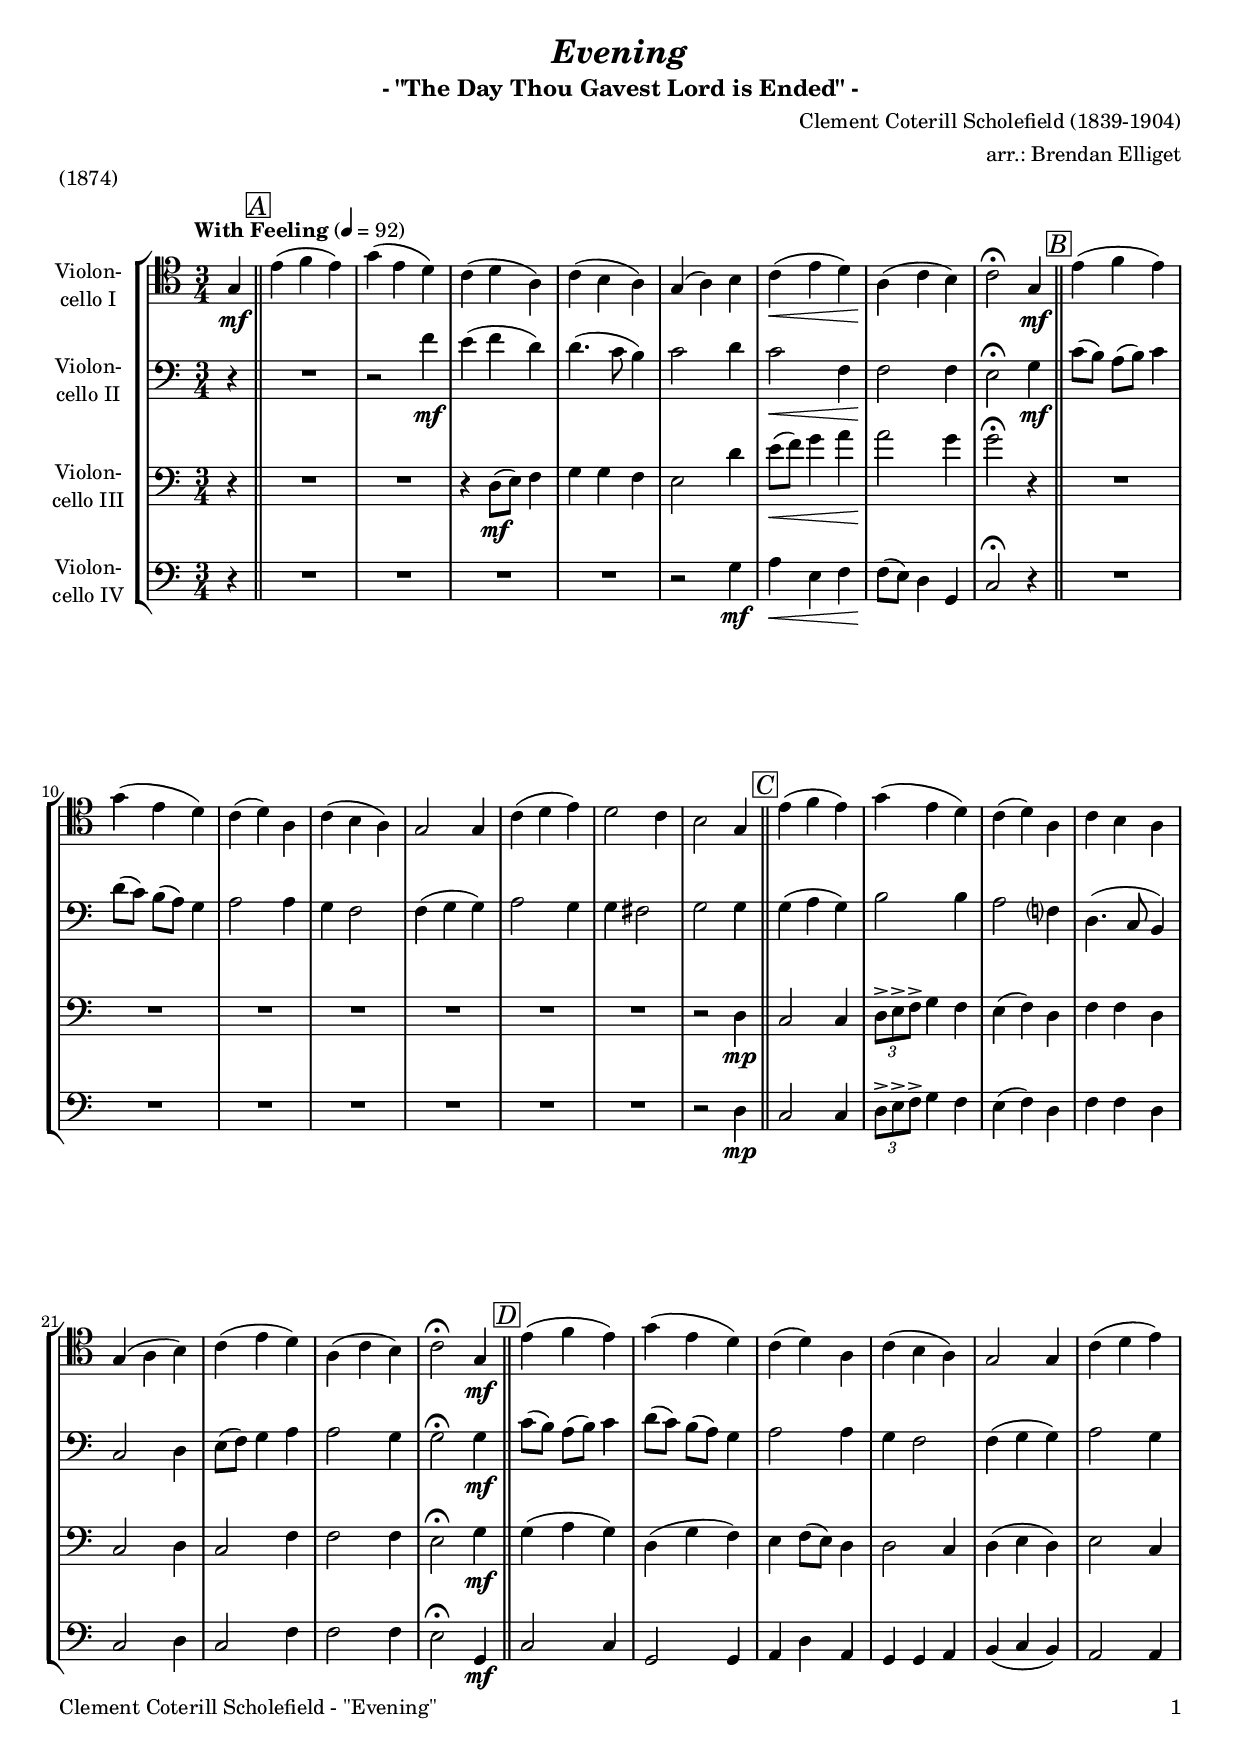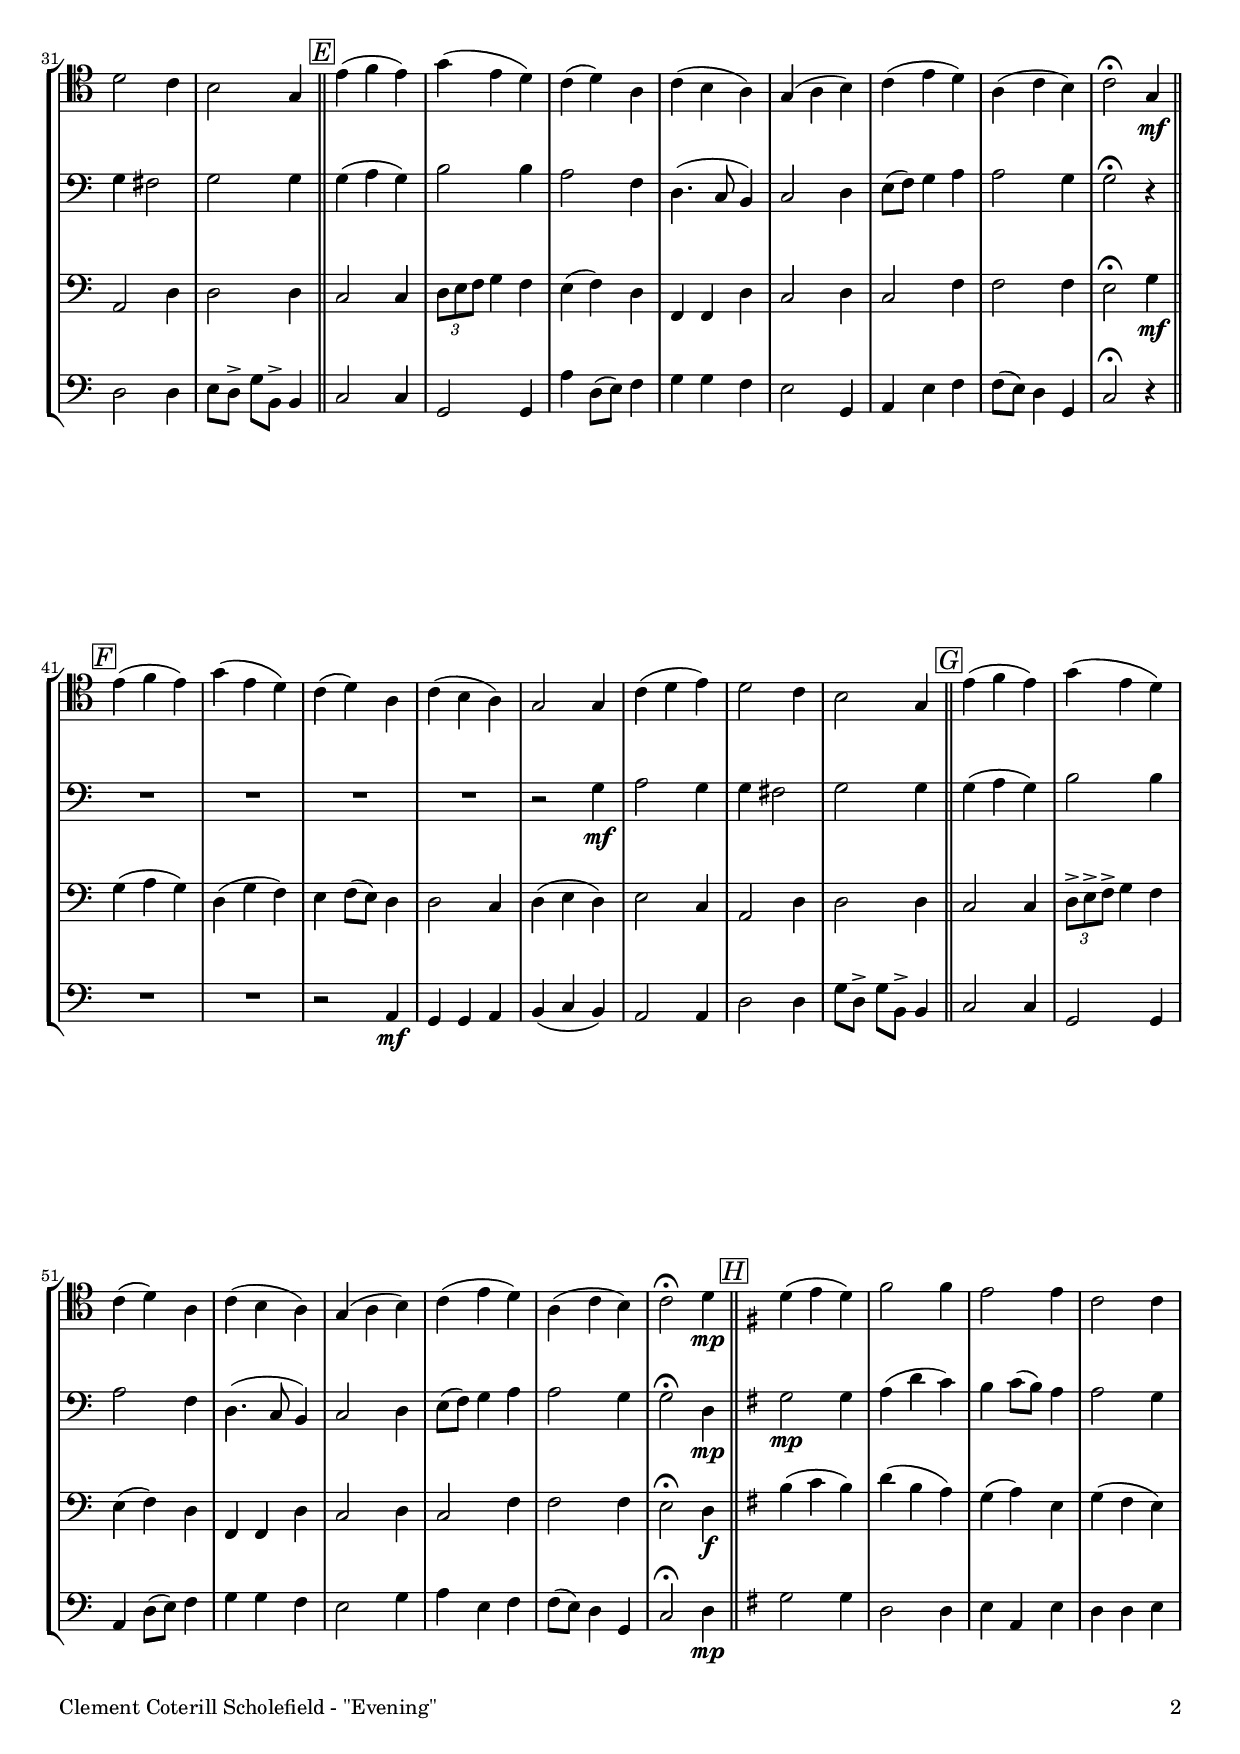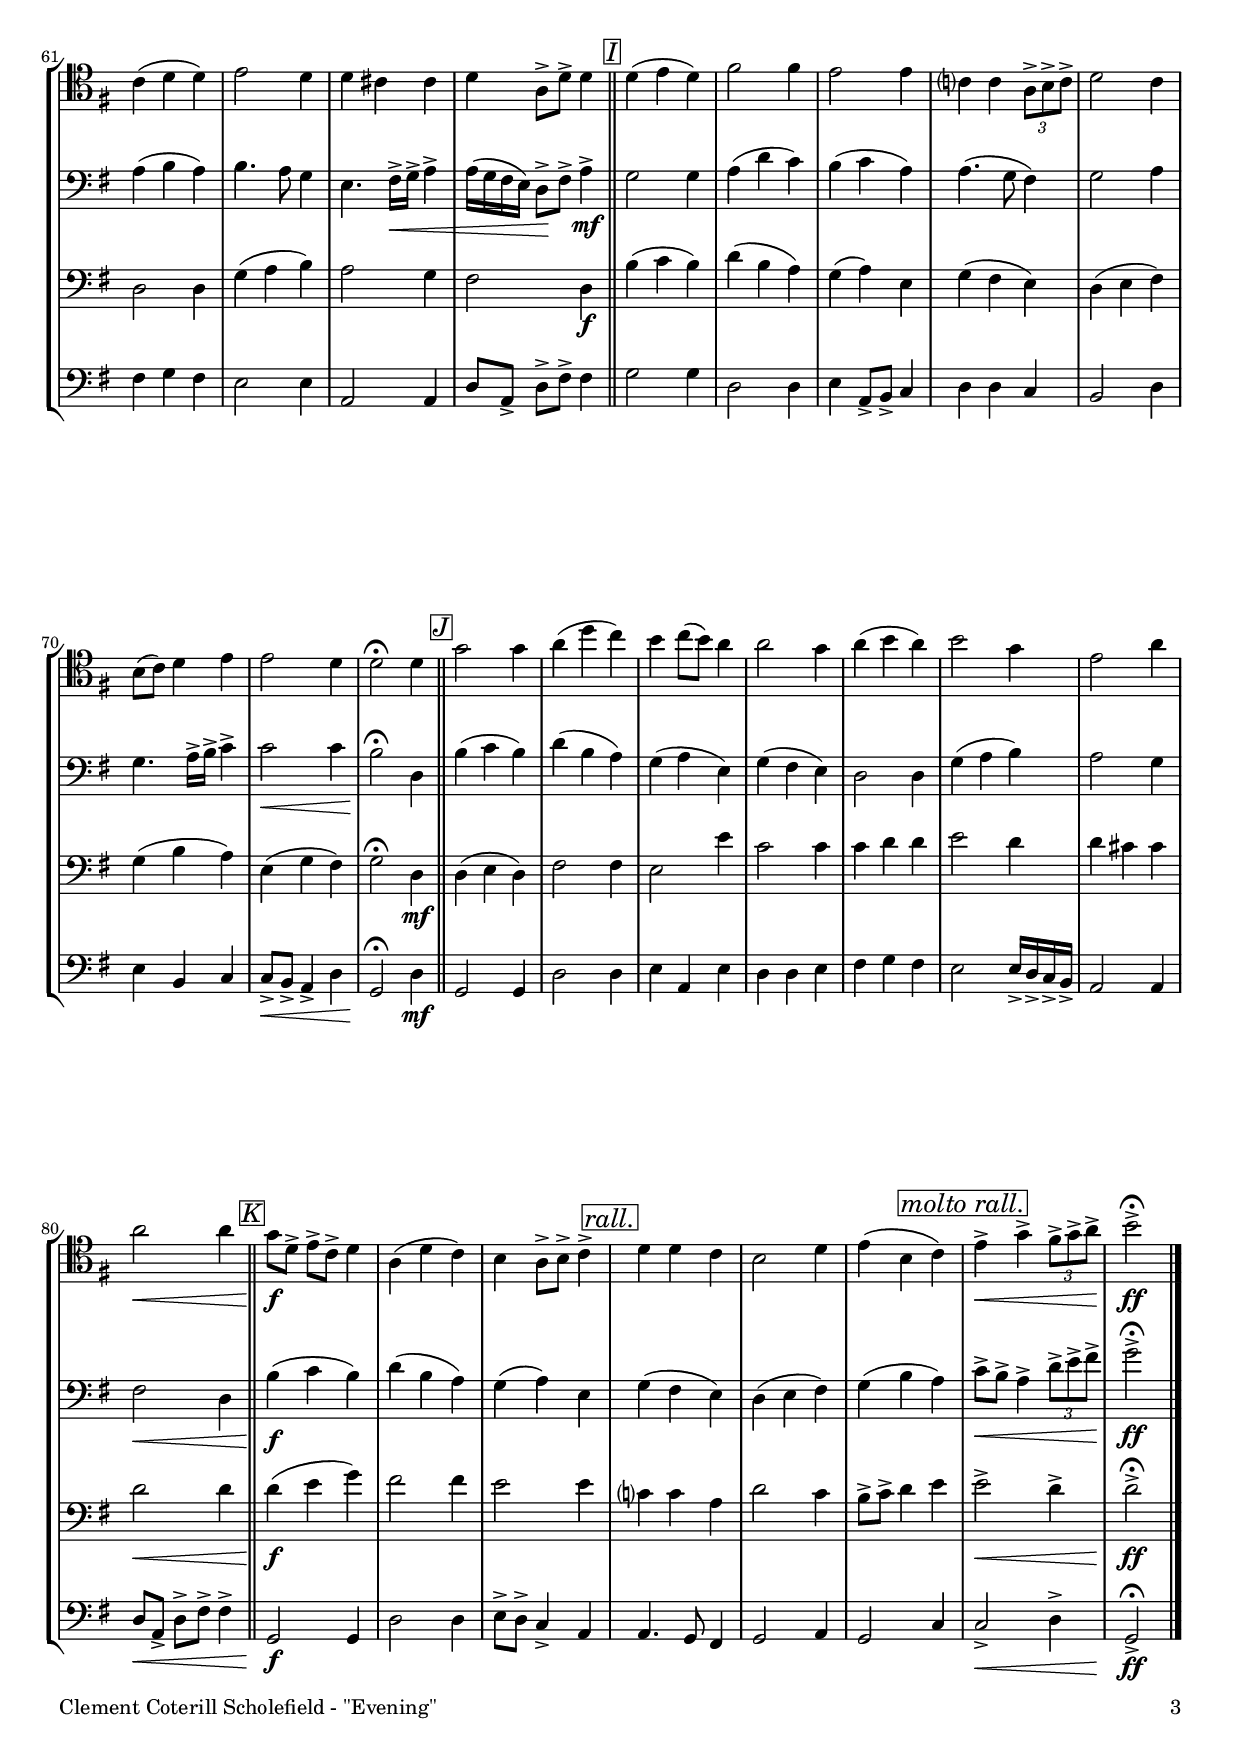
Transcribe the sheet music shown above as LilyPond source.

\version "2.18.2"
\include "deutsch.ly"
  
#(set-global-staff-size 18)

\header {
  title     = \markup \bold \italic "Evening"
  subtitle = "- \"The Day Thou Gavest Lord is Ended\" -"
  composer  = "Clement Coterill Scholefield (1839-1904)"
  arranger  = "arr.: Brendan Elliget"
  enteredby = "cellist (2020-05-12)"
  piece     = "(1874)"
}

voiceconsts = {
  \key g \major
  \time 3/4
  \clef "bass"
%  \numericTimeSignature
  \compressFullBarRests
  % Set default beaming for all staves
 \set Timing.beamExceptions = #'()
 \set Timing.baseMoment     = #(ly:make-moment 1 4)
 \set Timing.beatStructure  = #'(1 1 1)
  \tempo "With Feeling" 4=92
}

micl = "clarinet"
mifl = "flute"
miob = "oboe"
mifh = "french horn"
misx = "tenor sax"
mist = "string ensemble 1"
miba = "cello"

boxa = { \bar "||" \mark \markup \box \italic "A" }
boxb = { \bar "||" \mark \markup \box \italic "B" }
boxc = { \bar "||" \mark \markup \box \italic "C" }
boxd = { \bar "||" \mark \markup \box \italic "D" }
boxe = { \bar "||" \mark \markup \box \italic "E" }
boxf = { \bar "||" \mark \markup \box \italic "F" }
boxg = { \bar "||" \mark \markup \box \italic "G" }
boxh = { \bar "||" \mark \markup \box \italic "H" \key d \major }
boxi = { \bar "||" \mark \markup \box \italic "I" }
boxj = { \bar "||" \mark \markup \box \italic "J" }
boxk = { \bar "||" \mark \markup \box \italic "K" }

mora = \mark \markup \box \italic "molto rall."
rall = \mark \markup \box \italic "rall."

va = \relative c {
  \voiceconsts
  \clef "tenor"
  
  \partial 4 d4\mf \boxa
  h'( c h)
  d( h a)
  g( a e)
  g( fis e)
  d( e) fis
  g(\< h a)
  e(\! g fis)
  g2\fermata d4\mf \boxb

  h'( c h)
  d( h a)
  g( a) e
  g( fis e)
  d2 d4
  g( a h)
  a2 g4
  fis2 d4 \boxc
  
  h'( c h)
  d( h a)
  g( a) e
  g fis e
  d( e fis)
  g( h a)
  e( g fis)
  g2\fermata d4\mf \boxd

  h'( c h)
  d( h a)
  g( a) e
  g( fis e)
  d2 d4
  g( a h)
  a2 g4
  fis2 d4 \boxe

  h'( c h)
  d( h a)
  g( a) e
  g( fis e)
  d( e fis)
  g( h a)
  e( g fis)

  g2\fermata d4\mf \boxf
  h'( c h)
  d( h a)
  g( a) e
  g( fis e)
  d2 d4
  g( a h)
  a2 g4
  fis2 d4 \boxg

  h'( c h)
  d( h a)
  g( a) e
  g( fis e)
  d( e fis)
  g( h a)
  e( g fis)
  g2\fermata a4\mp \boxh

  a( h a)
  cis2 cis4
  h2 h4
  g2 g4
  g( a a)
  h2 a4
  a gis gis
  a e8-> a-> a4 \boxi

  a( h a)
  cis2 cis4
  h2 h4
  g? g \tuplet 3/2 4 { e8-> fis-> g-> }
  a2 g4
  fis8( g) a4 h
  h2 a4
  a2\fermata a4 \boxj

  d2 d4
  e( a g)
  fis g8( fis) e4
  e2 d4
  e( fis e)
  fis2 d4
  h2 e4
  e2\< e4 \boxk

  d8\!\f a-> h-> g-> a4
  e( a g)
  fis e8-> fis-> g4-> \rall
  a4 a g
  fis2 a4
  h( fis g) \mora
  h->\< d-> \tuplet 3/2 4 { cis8-> d-> e-> }
  fis2->\fermata\!\ff \bar "|."
}

vb = \relative c' {
  \voiceconsts

  \partial 4 r4 \boxa
  R2.
  r2 c4\mf
  h( c a)
  a4.( g8 fis4)
  g2 a4
  g2\< c,4
  c2\! c4
  h2\fermata d4\mf \boxb

  g8( fis) e( fis) g4
  a8( g) fis( e) d4
  e2 e4
  d c2
  c4( d d)
  e2 d4
  d cis2
  d d4 \boxc

  d( e d)
  fis2 fis4
  e2 c?4
  a4.( g8 fis4)
  g2 a4
  h8( c) d4 e
  e2 d4
  d2\fermata d4\mf \boxd

  g8( fis) e( fis) g4
  a8( g) fis( e) d4
  e2 e4
  d c2
  c4( d d)
  e2 d4
  d cis2
  d d4 \boxe

  d( e d)
  fis2 fis4
  e2 c4
  a4.( g8 fis4)
  g2 a4
  h8( c) d4 e
  e2 d4

  d2\fermata r4 \boxf
  R2.*4
  r2 d4\mf
  e2 d4
  d cis2
  d d4 \boxg

  d( e d)
  fis2 fis4
  e2 c4
  a4.( g8 fis4)
  g2 a4
  h8( c) d4 e
  e2 d4
  d2\fermata a4\mp \boxh

  d2\mp d4
  e( a g)
  fis g8( fis) e4
  e2 d4
  e( fis e)
  fis4. e8 d4
  h4. cis16->\< d-> e4->
  e16( d cis h) a8->\! cis-> e4->\mf \boxi

  d2 d4
  e( a g)
  fis( g e)
  e4.( d8 cis4)
  d2 e4
  d4. e16-> fis-> g4->
  g2\< g4
  fis2\fermata\! a,4 \boxj

  fis'( g fis)
  a( fis e)
  d( e h)
  d( cis h)
  a2 a4
  d( e fis)
  e2 d4
  cis2\< a4 \boxk

  fis'(\!\f g fis)
  a( fis e)
  d( e) h \rall
  d( cis h)
  a( h cis)
  d( fis e) \mora
  g8->\< fis-> e4-> \tuplet 3/2 4 { a8-> h-> cis-> }
  d2->\fermata\!\ff \bar "|."
}

vc = \relative c {
  \voiceconsts

  \partial 4 r4 \boxa
  R2.*2
  r4 a8(\mf h) c4
  d d c
  h2 a'4
  h8(\< c) d4 e
  e2\! d4
  d2\fermata r4 \boxb
  R2.*7
  r2 a,4\mp \boxc
  g2 g4
  \tuplet 3/2 4 { a8-> h-> c-> } d4 c
  h( c) a
  c c a
  g2 a4
  g2 c4

  c2 c4
  h2\fermata d4\mf \boxd
  d( e d)
  a( d c)
  h c8( h) a4
  a2 g4
  a( h a)
  h2 g4
  e2 a4
  a2 a4 \boxe

  g2 g4
  \tuplet 3/2 4 { a8 h c } d4 c
  h( c) a
  c, c a'
  g2 a4
  g2 c4
  c2 c4

  h2\fermata d4\mf \boxf
  d( e d)
  a( d c)
  h c8( h) a4
  a2 g4
  a( h a)
  h2 g4
  e2 a4
  a2 a4 \boxg

  g2 g4
  \tuplet 3/2 4 { a8-> h-> c-> } d4 c
  h( c) a
  c, c a'
  g2 a4
  g2 c4
  c2 c4
  h2\fermata a4\f \boxh

  fis'( g fis)
  a( fis e)
  d( e) h
  d( cis h)
  a2 a4
  d( e fis)
  e2 d4
  cis2 a4\f \boxi

  fis'( g fis)
  a( fis e)
  d( e) h
  d( cis h)
  a( h cis)
  d( fis e)
  h( d cis)
  d2\fermata a4\mf \boxj

  a( h a)
  cis2 cis4
  h2 h'4
  g2 g4
  g a a
  h2 a4
  a gis gis
  a2\< a4 \boxk

  a(\!\f h d)
  cis2 cis4
  h2 h4 \rall
  g? g e
  a2 g4
  fis8-> g-> a4 h \mora
  h2->\< a4->
  a2->\fermata\!\ff \bar "|."
}

vd = \relative c {
  \voiceconsts

  \partial 4 r4 \boxa
  R2.*4
  r2 d4\mf
  e\< h c
  c8(\! h) a4 d,
  g2\fermata r4 \boxb

  R2.*7
  r2 a4\mp \boxc
  g2 g4
  \tuplet 3/2 4 { a8-> h-> c-> } d4 c
  h( c) a
  c c a
  g2 a4

  g2 c4
  c2 c4
  h2\fermata d,4\mf \boxd
  g2 g4
  d2 d4
  e a e
  d d e
  fis( g fis)
  e2 e4

  a2 a4
  h8 a-> d fis,-> fis4 \boxe
  g2 g4
  d2 d4
  e' a,8( h) c4
  d d c
  h2 d,4
  e h' c
  c8( h) a4 d,

  g2\fermata r4 \boxf
  R2.*2
  r2 e4\mf
  d d e
  fis( g fis)
  e2 e4
  a2 a4
  d8 a-> d fis,-> fis4 \boxg

  g2 g4
  d2 d4
  e a8( h) c4
  d d c
  h2 d4
  e h c
  c8( h) a4 d,
  g2\fermata a4\mp \boxh

  d2 d4
  a2 a4
  h e, h'
  a a h
  cis d cis
  h2 h4
  e,2 e4
  a8 e-> a-> cis-> cis4 \boxi

  d2 d4
  a2 a4
  h e,8-> fis-> g4
  a a g
  fis2 a4
  h fis g
  g8->\< fis-> e4-> a
  d,2\fermata\! a'4\mf \boxj

  d,2 d4
  a'2 a4
  h e, h'
  a a h
  cis d cis
  h2 h16-> a-> g-> fis->
  e2 e4
  a8\< e-> a-> cis-> cis4-> \boxk

  d,2\!\f d4
  a'2 a4
  h8-> a-> g4-> e \rall
  e4. d8 cis4
  d2 e4
  d2 g4 \mora
  g2->\< a4->
  d,2->\fermata\!\ff \bar "|."
}


music = \new StaffGroup <<
      \new Staff {
	\set Staff.midiInstrument = \miba
	\set Staff.instrumentName = \markup \center-column { "Violon-" "cello I" }
	\transpose g c' { \va }
      }

      \new Staff {
	\set Staff.midiInstrument = \miba
	\set Staff.instrumentName = \markup \center-column { "Violon-" "cello II" }
	\transpose g c' { \vb }
      }

      \new Staff {
	\set Staff.midiInstrument = \miba
	\set Staff.instrumentName = \markup \center-column { "Violon-" "cello III" }
	\transpose g c' { \vc }
      }

      \new Staff {
	\set Staff.midiInstrument = \miba
	\set Staff.instrumentName = \markup \center-column { "Violon-" "cello IV" }
	\transpose g c' { \vd }
      }
>>

\book {
   \paper {
    print-page-number = ##t
    print-first-page-number = ##t
    ragged-last-bottom = ##f
    oddHeaderMarkup = \markup \null
    evenHeaderMarkup = \markup \null
    oddFooterMarkup = \markup {
      \fill-line {
        \on-the-fly #print-page-number-check-first
        "Clement Coterill Scholefield - \"Evening\"" \fromproperty #'page:page-number-string
      }
    }
    evenFooterMarkup = \oddFooterMarkup
  } \score {
    \music
    \layout {}
  }

  \score {
    \unfoldRepeats \music

    \midi {
      \context {
        \Score
      }
    }
  }
}